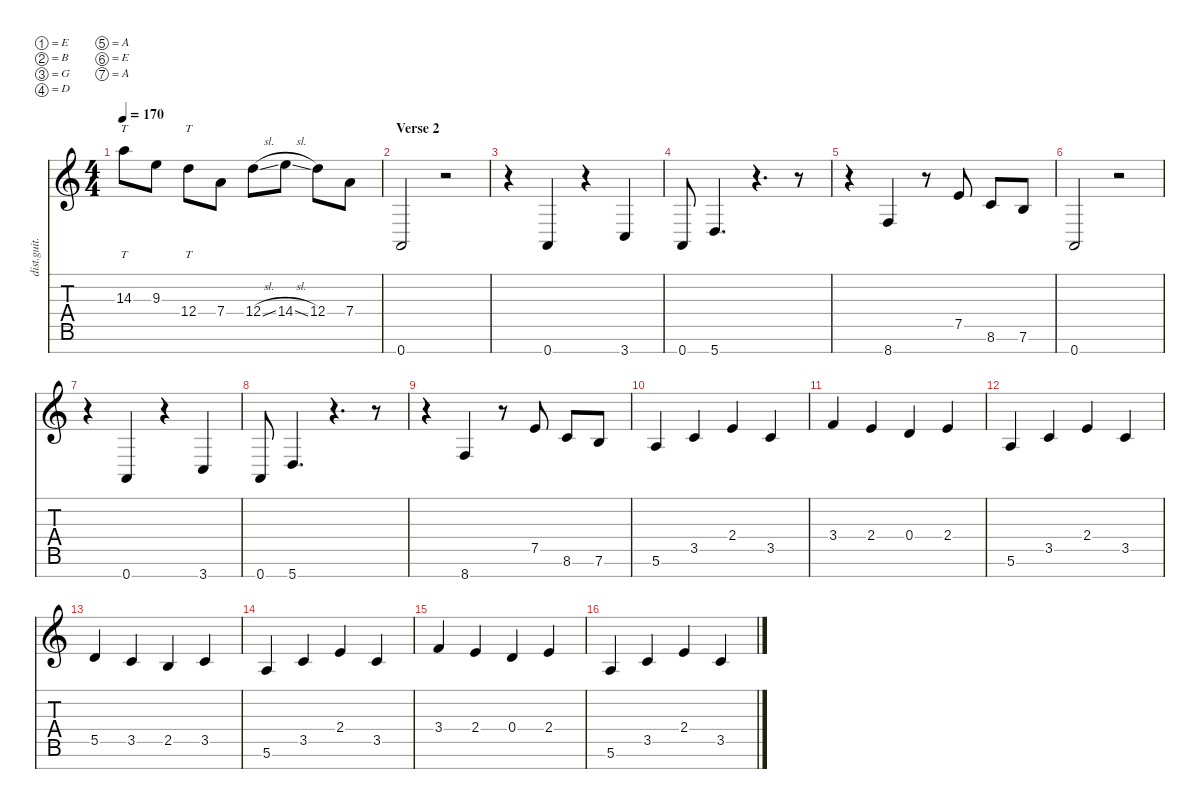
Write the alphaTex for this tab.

\defaultSystemsLayout 4
\hideDynamics
\bracketExtendMode nobrackets
\track ("Distortion Guitar - Lead" "dist.guit.") {instrument distortionguitar}
\staff {score tabs}
\tuning (E4 B3 G3 D3 A2 E2 A1)
\ts (4 4)
\tempo 170
\clef g2
\ks c
14.3.8{tt dy mf} 9.3.8 12.4.8{tt} 7.4.8 12.4{sl}.8 14.4{sl}.8 12.4.8 7.4.8 |
\section ("" "Verse 2")
0.7.2 r.2 |
r.4 0.7.4 r.4 3.7.4 |
0.7.8 5.7.4{d} r.4{d} r.8 |
r.4 8.7.4 r.8 7.5.8 8.6.8 7.6.8 |
0.7.2 r.2 |
r.4 0.7.4 r.4 3.7.4 |
0.7.8 5.7.4{d} r.4{d} r.8 |
r.4 8.7.4 r.8 7.5.8 8.6.8 7.6.8 |
5.6.4{beam Up} 3.5.4{beam Up} 2.4.4{beam Up} 3.5.4{beam Up} |
3.4.4{beam Up} 2.4.4{beam Up} 0.4.4{beam Up} 2.4.4{beam Up} |
5.6.4{beam Up} 3.5.4{beam Up} 2.4.4{beam Up} 3.5.4{beam Up} |
5.5.4{beam Up} 3.5.4{beam Up} 2.5.4{beam Up} 3.5.4{beam Up} |
5.6.4{beam Up} 3.5.4{beam Up} 2.4.4{beam Up} 3.5.4{beam Up} |
3.4.4{beam Up} 2.4.4{beam Up} 0.4.4{beam Up} 2.4.4{beam Up} |
5.6.4{beam Up} 3.5.4{beam Up} 2.4.4{beam Up} 3.5.4{beam Up}
